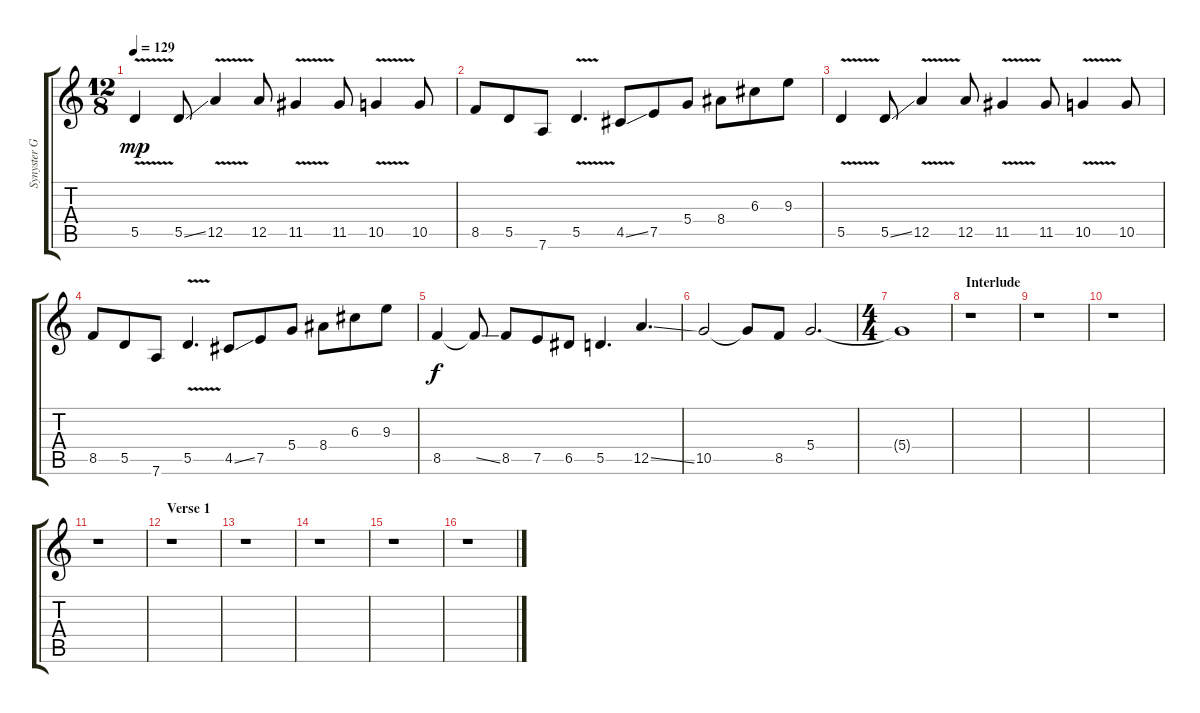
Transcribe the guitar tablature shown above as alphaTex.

\track ("Synyster Gates (Lead Guitar 2)" "Synyster G") {instrument distortionguitar}
\staff {score tabs}
\tuning (E4 B3 G3 D3 A2 D2) {hide}
\ts (12 8)
\tempo 129
\clef g2
\ks c
5.5{v}.4{dy mp} 5.5{ss}.8 12.5{v}.4 12.5.8 11.5{v}.4 11.5.8 10.5{v}.4 10.5.8 |
8.5.8 5.5.8 7.6.8 5.5{v}.4{d} 4.5{ss}.8 7.5.8 5.4.8 8.4.8 6.3.8 9.3.8 |
5.5{v}.4 5.5{ss}.8 12.5{v}.4 12.5.8 11.5{v}.4 11.5.8 10.5{v}.4 10.5.8 |
8.5.8 5.5.8 7.6.8 5.5{v}.4{d} 4.5{ss}.8 7.5.8 5.4.8 8.4.8 6.3.8 9.3.8 |
8.5.4{dy f} 8.5{ss t}.8 8.5.8 7.5.8 6.5.8 5.5.4{d} 12.5{ss}.4{d} |
10.5.2 10.5{t}.8 8.5.8 5.4.2{d} |
\ts (4 4)
5.4{t}.1 |
\section ("" "Interlude")
r.1 |
r.1 |
r.1 |
r.1 |
\section ("" "Verse 1")
r.1 |
r.1 |
r.1 |
r.1 |
r.1
